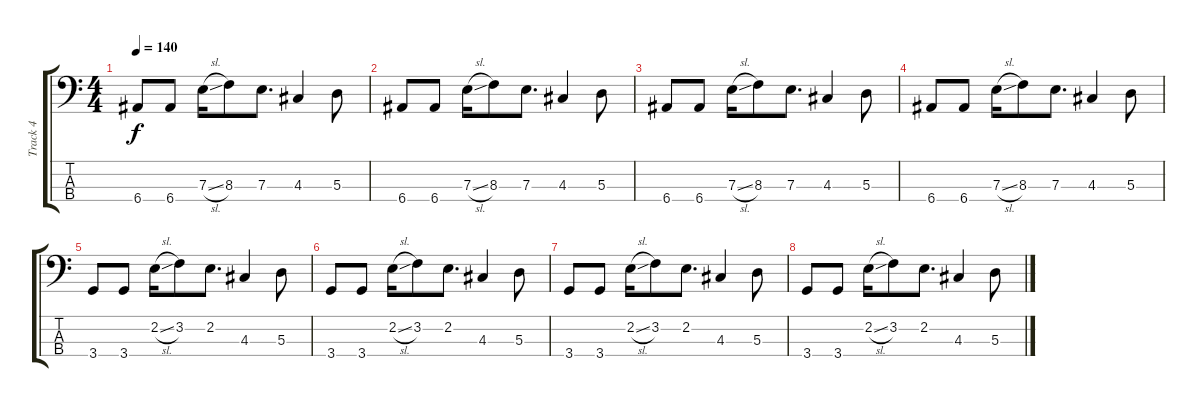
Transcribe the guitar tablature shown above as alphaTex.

\track ("Track 4" "Track 4") {instrument electricbassfinger}
\staff {score tabs}
\tuning (G2 D2 A1 E1) {hide}
\ts (4 4)
\tempo 140
\clef f4
\ks c
6.4.8{dy f} 6.4.8 7.3{sl}.16 8.3.8 7.3.8{d} 4.3.4 5.3.8 |
6.4.8 6.4.8 7.3{sl}.16 8.3.8 7.3.8{d} 4.3.4 5.3.8 |
6.4.8 6.4.8 7.3{sl}.16 8.3.8 7.3.8{d} 4.3.4 5.3.8 |
6.4.8 6.4.8 7.3{sl}.16 8.3.8 7.3.8{d} 4.3.4 5.3.8 |
3.4.8 3.4.8 2.2{sl}.16 3.2.8 2.2.8{d} 4.3.4 5.3.8 |
3.4.8 3.4.8 2.2{sl}.16 3.2.8 2.2.8{d} 4.3.4 5.3.8 |
3.4.8 3.4.8 2.2{sl}.16 3.2.8 2.2.8{d} 4.3.4 5.3.8 |
3.4.8 3.4.8 2.2{sl}.16 3.2.8 2.2.8{d} 4.3.4 5.3.8
